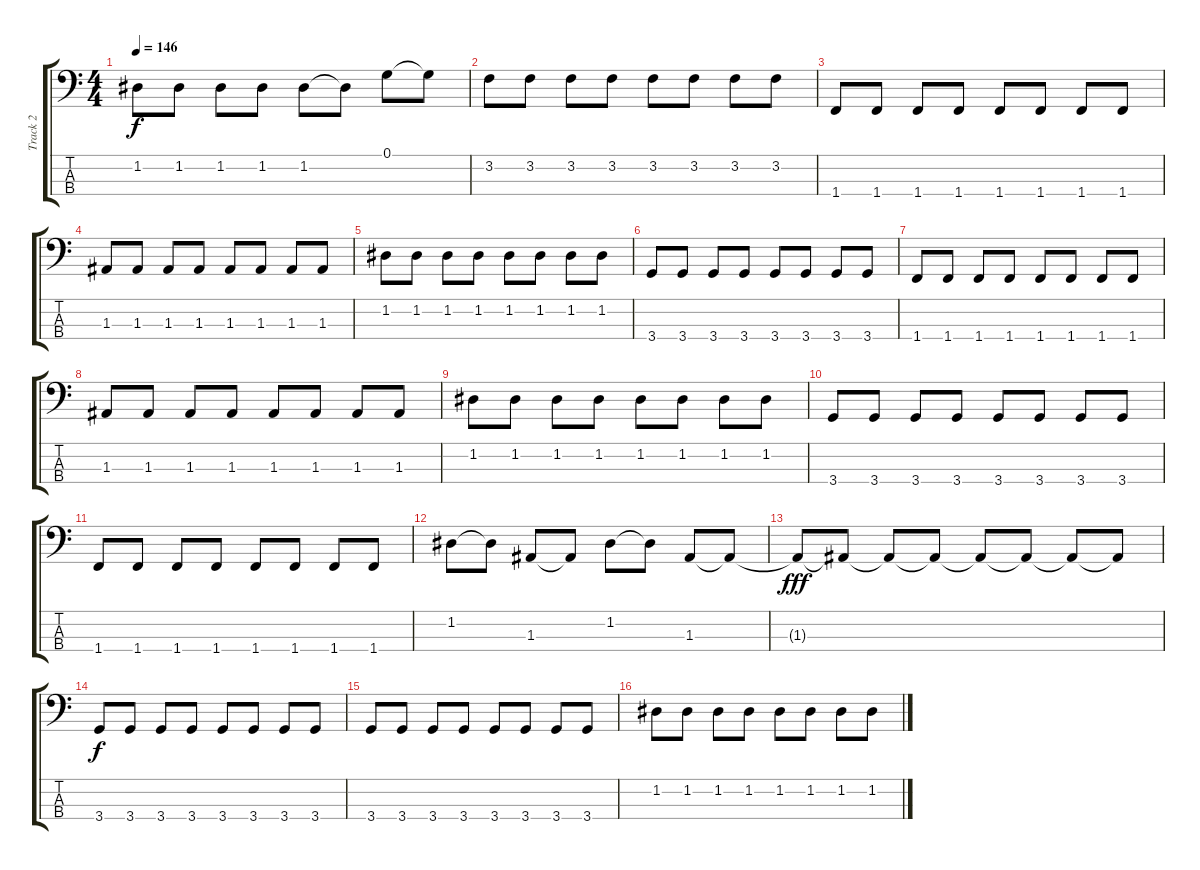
\track ("Track 2" "Track 2") {instrument electricbasspick}
\staff {score tabs}
\tuning (G2 D2 A1 E1) {hide}
\ts (4 4)
\tempo 146
\clef f4
\ks c
1.2.8{dy f} 1.2.8 1.2.8 1.2.8 1.2.8 1.2{t}.8 0.1.8 0.1{t}.8 |
3.2.8 3.2.8 3.2.8 3.2.8 3.2.8 3.2.8 3.2.8 3.2.8 |
1.4.8 1.4.8 1.4.8 1.4.8 1.4.8 1.4.8 1.4.8 1.4.8 |
1.3.8 1.3.8 1.3.8 1.3.8 1.3.8 1.3.8 1.3.8 1.3.8 |
1.2.8 1.2.8 1.2.8 1.2.8 1.2.8 1.2.8 1.2.8 1.2.8 |
3.4.8 3.4.8 3.4.8 3.4.8 3.4.8 3.4.8 3.4.8 3.4.8 |
1.4.8 1.4.8 1.4.8 1.4.8 1.4.8 1.4.8 1.4.8 1.4.8 |
1.3.8 1.3.8 1.3.8 1.3.8 1.3.8 1.3.8 1.3.8 1.3.8 |
1.2.8 1.2.8 1.2.8 1.2.8 1.2.8 1.2.8 1.2.8 1.2.8 |
3.4.8 3.4.8 3.4.8 3.4.8 3.4.8 3.4.8 3.4.8 3.4.8 |
1.4.8 1.4.8 1.4.8 1.4.8 1.4.8 1.4.8 1.4.8 1.4.8 |
1.2.8 1.2{t}.8 1.3.8 1.3{t}.8 1.2.8 1.2{t}.8 1.3.8 1.3{t}.8 |
1.3{t}.8{dy fff} 1.3{t}.8 1.3{t}.8 1.3{t}.8 1.3{t}.8 1.3{t}.8 1.3{t}.8 1.3{t}.8 |
3.4.8{dy f} 3.4.8 3.4.8 3.4.8 3.4.8 3.4.8 3.4.8 3.4.8 |
3.4.8 3.4.8 3.4.8 3.4.8 3.4.8 3.4.8 3.4.8 3.4.8 |
1.2.8 1.2.8 1.2.8 1.2.8 1.2.8 1.2.8 1.2.8 1.2.8
